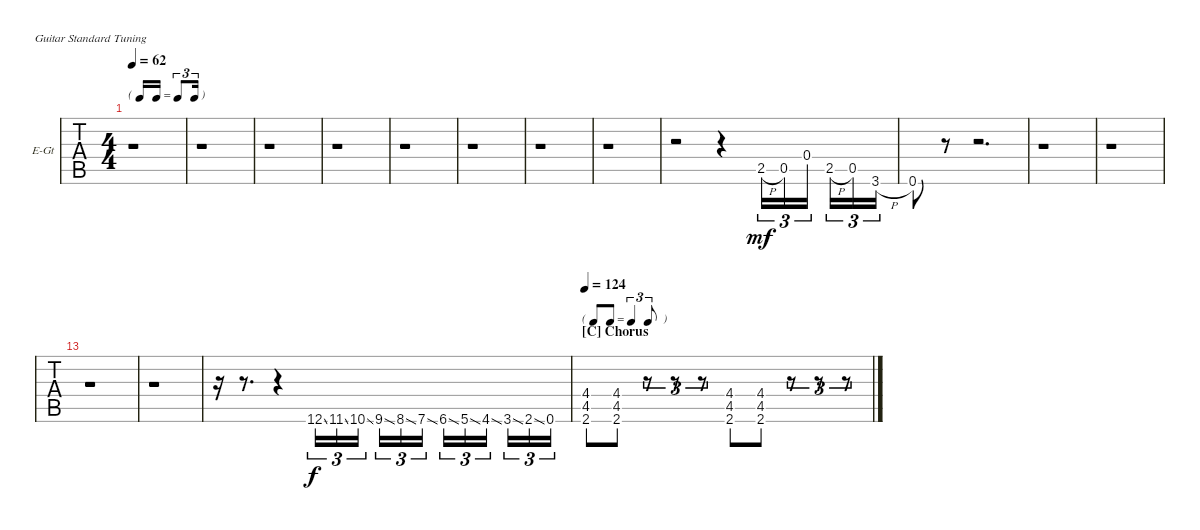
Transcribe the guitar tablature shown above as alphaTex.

\bracketExtendMode nobrackets
\firstSystemTrackNameOrientation horizontal
\otherSystemsTrackNameOrientation horizontal
\defaultBarNumberDisplay FirstOfSystem
\track ("Electric Guitar" "E-Gt") {instrument overdrivenguitar}
\staff {tabs}
\tuning (E4 B3 G3 D3 A2 E2)
\ts (4 4)
\tf triplet16th
\tempo 62
\clef g2
\ks c
r.1{dy f} |
r.1 |
r.1 |
r.1 |
r.1 |
r.1 |
r.1 |
r.1 |
r.2 r.4 2.5{h}.16{tu (3 2) dy mf} 0.5.16{tu (3 2)} 0.4.16{tu (3 2)} 2.5{h}.16{tu (3 2)} 0.5.16{tu (3 2)} 3.6{h}.16{tu (3 2)} |
0.6{st}.8 r.8 r.2{d} |
r.1 |
r.1 |
r.1 |
r.1 |
r.16 r.8{d} r.4 12.6{ss ac}.16{tu (3 2) dy f} 11.6{ss ac}.16{tu (3 2)} 10.6{ss ac}.16{tu (3 2)} 9.6{ss ac}.16{tu (3 2)} 8.6{ss ac}.16{tu (3 2)} 7.6{ss ac}.16{tu (3 2)} 6.6{ss ac}.16{tu (3 2)} 5.6{ss ac}.16{tu (3 2)} 4.6{ss ac}.16{tu (3 2)} 3.6{ss ac}.16{tu (3 2)} 2.6{ss ac}.16{tu (3 2)} 0.6{ac}.16{tu (3 2)} |
\tf triplet8th
\section ("C" "Chorus")
\tempo 124
(4.4 4.5 2.6).8 (4.4 4.5 2.6).8 r.8{tu (3 2)} r.8{tu (3 2)} r.8{tu (3 2)} (4.4 4.5 2.6).8 (4.4 4.5 2.6).8 r.8{tu (3 2)} r.8{tu (3 2)} r.8{tu (3 2)}
